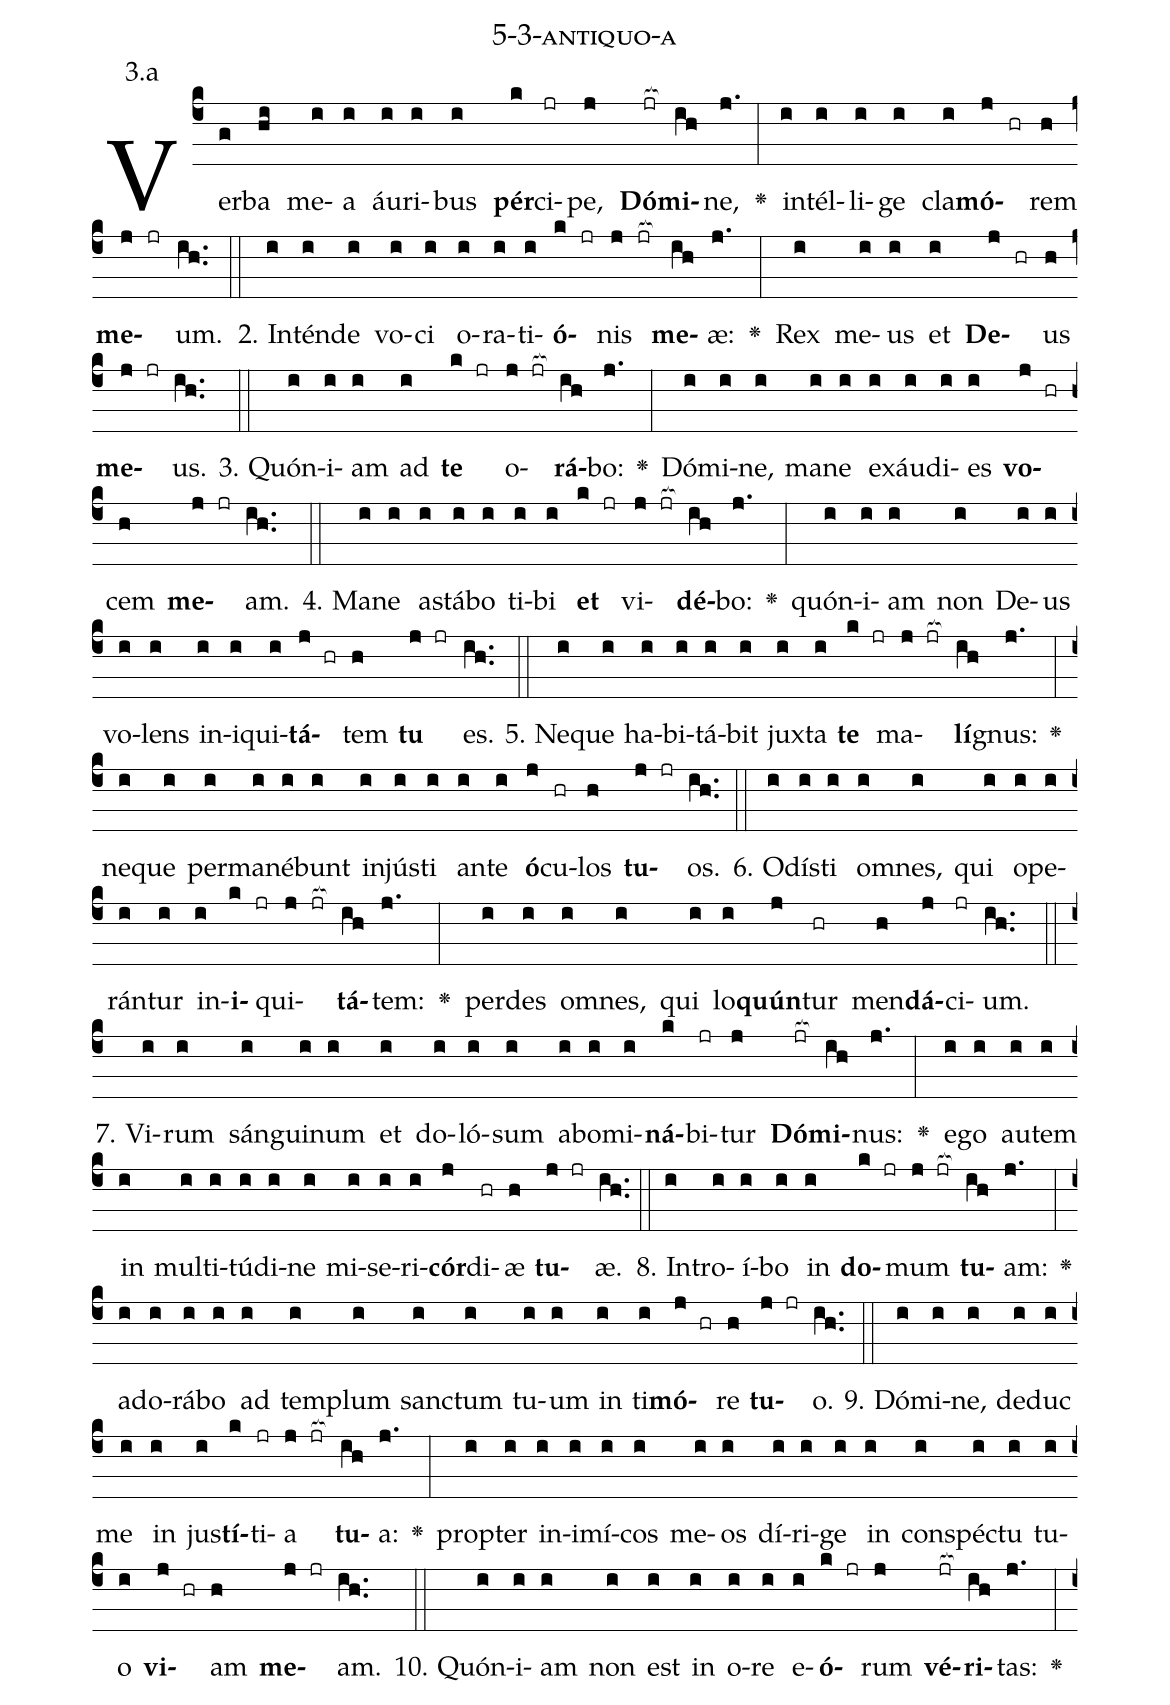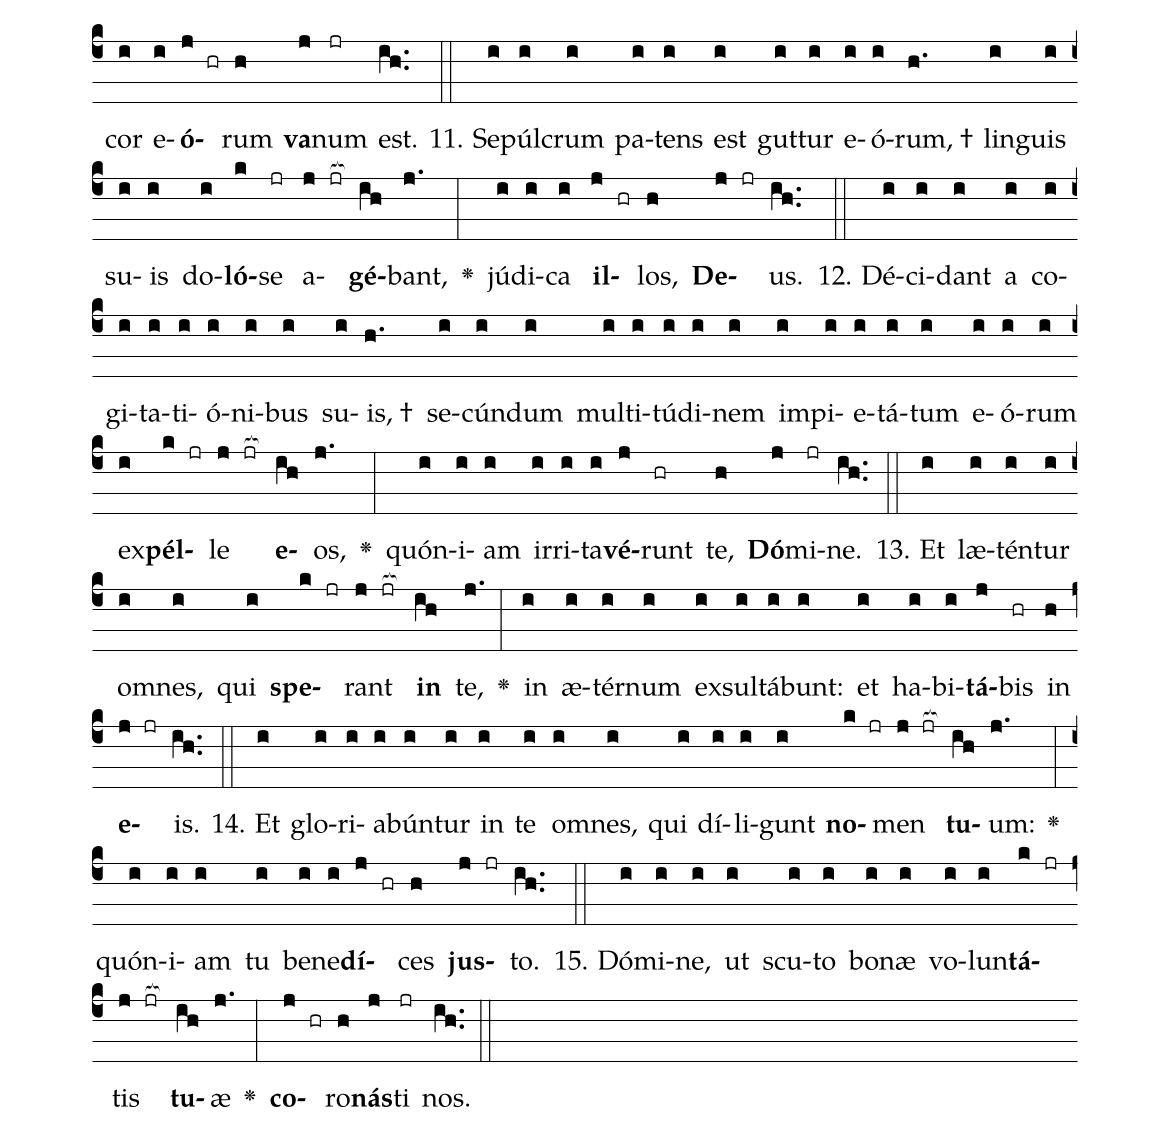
name: 5-3-antiquo-a;
annotation: 3.a;
%%
(c4)Ver(g)ba(hi) me(i)a(i) áu(i)ri(i)bus(i) <b>pér</b>(k)ci(jr)pe,(j) <b>Dó</b>(jr[ocb:1{])<b>mi</b>(ih[ocb:0}])ne,(j.) <v>\greheightstar</v>(:) in(i)tél(i)li(i)ge(i) cla(i)<b>mó</b>(j hr)rem(h) <b>me</b>(j jr)um.(ih..) (::)
2. In(i)tén(i)de(i) vo(i)ci(i) o(i)ra(i)ti(i)<b>ó</b>(k jr)nis(j jr[ocb:1{]) <b>me</b>(ih[ocb:0}])æ:(j.) <v>\greheightstar</v>(:) Rex(i) me(i)us(i) et(i) <b>De</b>(j hr)us(h) <b>me</b>(j jr)us.(ih..) (::)
3. Quón(i)i(i)am(i) ad(i) <b>te</b>(k jr) o(j jr[ocb:1{])<b>rá</b>(ih[ocb:0}])bo:(j.) <v>\greheightstar</v>(:) Dó(i)mi(i)ne,(i) ma(i)ne(i) ex(i)áu(i)di(i)es(i) <b>vo</b>(j hr)cem(h) <b>me</b>(j jr)am.(ih..) (::)
4. Ma(i)ne(i) a(i)stá(i)bo(i) ti(i)bi(i) <b>et</b>(k jr) vi(j jr[ocb:1{])<b>dé</b>(ih[ocb:0}])bo:(j.) <v>\greheightstar</v>(:) quón(i)i(i)am(i) non(i) De(i)us(i) vo(i)lens(i) in(i)i(i)qui(i)<b>tá</b>(j hr)tem(h) <b>tu</b>(j jr) es.(ih..) (::)
5. Ne(i)que(i) ha(i)bi(i)tá(i)bit(i) jux(i)ta(i) <b>te</b>(k jr) ma(j jr[ocb:1{])<b>lí</b>(ih[ocb:0}])gnus:(j.) <v>\greheightstar</v>(:) ne(i)que(i) per(i)ma(i)né(i)bunt(i) in(i)jús(i)ti(i) an(i)te(i) <b>ó</b>(j)cu(hr)los(h) <b>tu</b>(j jr)os.(ih..) (::)
6. O(i)dís(i)ti(i) om(i)nes,(i) qui(i) o(i)pe(i)rán(i)tur(i) in(i)<b>i</b>(k jr)qui(j jr[ocb:1{])<b>tá</b>(ih[ocb:0}])tem:(j.) <v>\greheightstar</v>(:) per(i)des(i) om(i)nes,(i) qui(i) lo(i)<b>quún</b>(j)tur(hr) men(h)<b>dá</b>(j)ci(jr)um.(ih..) (::)
7. Vi(i)rum(i) sán(i)gui(i)num(i) et(i) do(i)ló(i)sum(i) ab(i)o(i)mi(i)<b>ná</b>(k)bi(jr)tur(j) <b>Dó</b>(jr[ocb:1{])<b>mi</b>(ih[ocb:0}])nus:(j.) <v>\greheightstar</v>(:) e(i)go(i) au(i)tem(i) in(i) mul(i)ti(i)tú(i)di(i)ne(i) mi(i)se(i)ri(i)<b>cór</b>(j)di(hr)æ(h) <b>tu</b>(j jr)æ.(ih..) (::)
8. In(i)tro(i)í(i)bo(i) in(i) <b>do</b>(k jr)mum(j jr[ocb:1{]) <b>tu</b>(ih[ocb:0}])am:(j.) <v>\greheightstar</v>(:) ad(i)o(i)rá(i)bo(i) ad(i) tem(i)plum(i) sanc(i)tum(i) tu(i)um(i) in(i) ti(i)<b>mó</b>(j hr)re(h) <b>tu</b>(j jr)o.(ih..) (::)
9. Dó(i)mi(i)ne,(i) de(i)duc(i) me(i) in(i) jus(i)<b>tí</b>(k)ti(jr)a(j jr[ocb:1{]) <b>tu</b>(ih[ocb:0}])a:(j.) <v>\greheightstar</v>(:) prop(i)ter(i) in(i)i(i)mí(i)cos(i) me(i)os(i) dí(i)ri(i)ge(i) in(i) con(i)spéc(i)tu(i) tu(i)o(i) <b>vi</b>(j hr)am(h) <b>me</b>(j jr)am.(ih..) (::)
10. Quón(i)i(i)am(i) non(i) est(i) in(i) o(i)re(i) e(i)<b>ó</b>(k jr)rum(j) <b>vé</b>(jr[ocb:1{])<b>ri</b>(ih[ocb:0}])tas:(j.) <v>\greheightstar</v>(:) cor(i) e(i)<b>ó</b>(j hr)rum(h) <b>va</b>(j)num(jr) est.(ih..) (::)
11. Se(i)púl(i)crum(i) pa(i)tens(i) est(i) gut(i)tur(i) e(i)ó(i)rum, †(h.) lin(i)guis(i) su(i)is(i) do(i)<b>ló</b>(k)se(jr) a(j jr[ocb:1{])<b>gé</b>(ih[ocb:0}])bant,(j.) <v>\greheightstar</v>(:) jú(i)di(i)ca(i) <b>il</b>(j hr)los,(h) <b>De</b>(j jr)us.(ih..) (::)
12. Dé(i)ci(i)dant(i) a(i) co(i)gi(i)ta(i)ti(i)ó(i)ni(i)bus(i) su(i)is, †(h.) se(i)cún(i)dum(i) mul(i)ti(i)tú(i)di(i)nem(i) im(i)pi(i)e(i)tá(i)tum(i) e(i)ó(i)rum(i) ex(i)<b>pél</b>(k jr)le(j jr[ocb:1{]) <b>e</b>(ih[ocb:0}])os,(j.) <v>\greheightstar</v>(:) quón(i)i(i)am(i) ir(i)ri(i)ta(i)<b>vé</b>(j)runt(hr) te,(h) <b>Dó</b>(j)mi(jr)ne.(ih..) (::)
13. Et(i) læ(i)tén(i)tur(i) om(i)nes,(i) qui(i) <b>spe</b>(k jr)rant(j jr[ocb:1{]) <b>in</b>(ih[ocb:0}]) te,(j.) <v>\greheightstar</v>(:) in(i) æ(i)tér(i)num(i) ex(i)sul(i)tá(i)bunt:(i) et(i) ha(i)bi(i)<b>tá</b>(j)bis(hr) in(h) <b>e</b>(j jr)is.(ih..) (::)
14. Et(i) glo(i)ri(i)a(i)bún(i)tur(i) in(i) te(i) om(i)nes,(i) qui(i) dí(i)li(i)gunt(i) <b>no</b>(k jr)men(j jr[ocb:1{]) <b>tu</b>(ih[ocb:0}])um:(j.) <v>\greheightstar</v>(:) quón(i)i(i)am(i) tu(i) be(i)ne(i)<b>dí</b>(j hr)ces(h) <b>jus</b>(j jr)to.(ih..) (::)
15. Dó(i)mi(i)ne,(i) ut(i) scu(i)to(i) bo(i)næ(i) vo(i)lun(i)<b>tá</b>(k jr)tis(j jr[ocb:1{]) <b>tu</b>(ih[ocb:0}])æ(j.) <v>\greheightstar</v>(:) <b>co</b>(j hr)ro(h)<b>nás</b>(j)ti(jr) nos.(ih..) (::)
